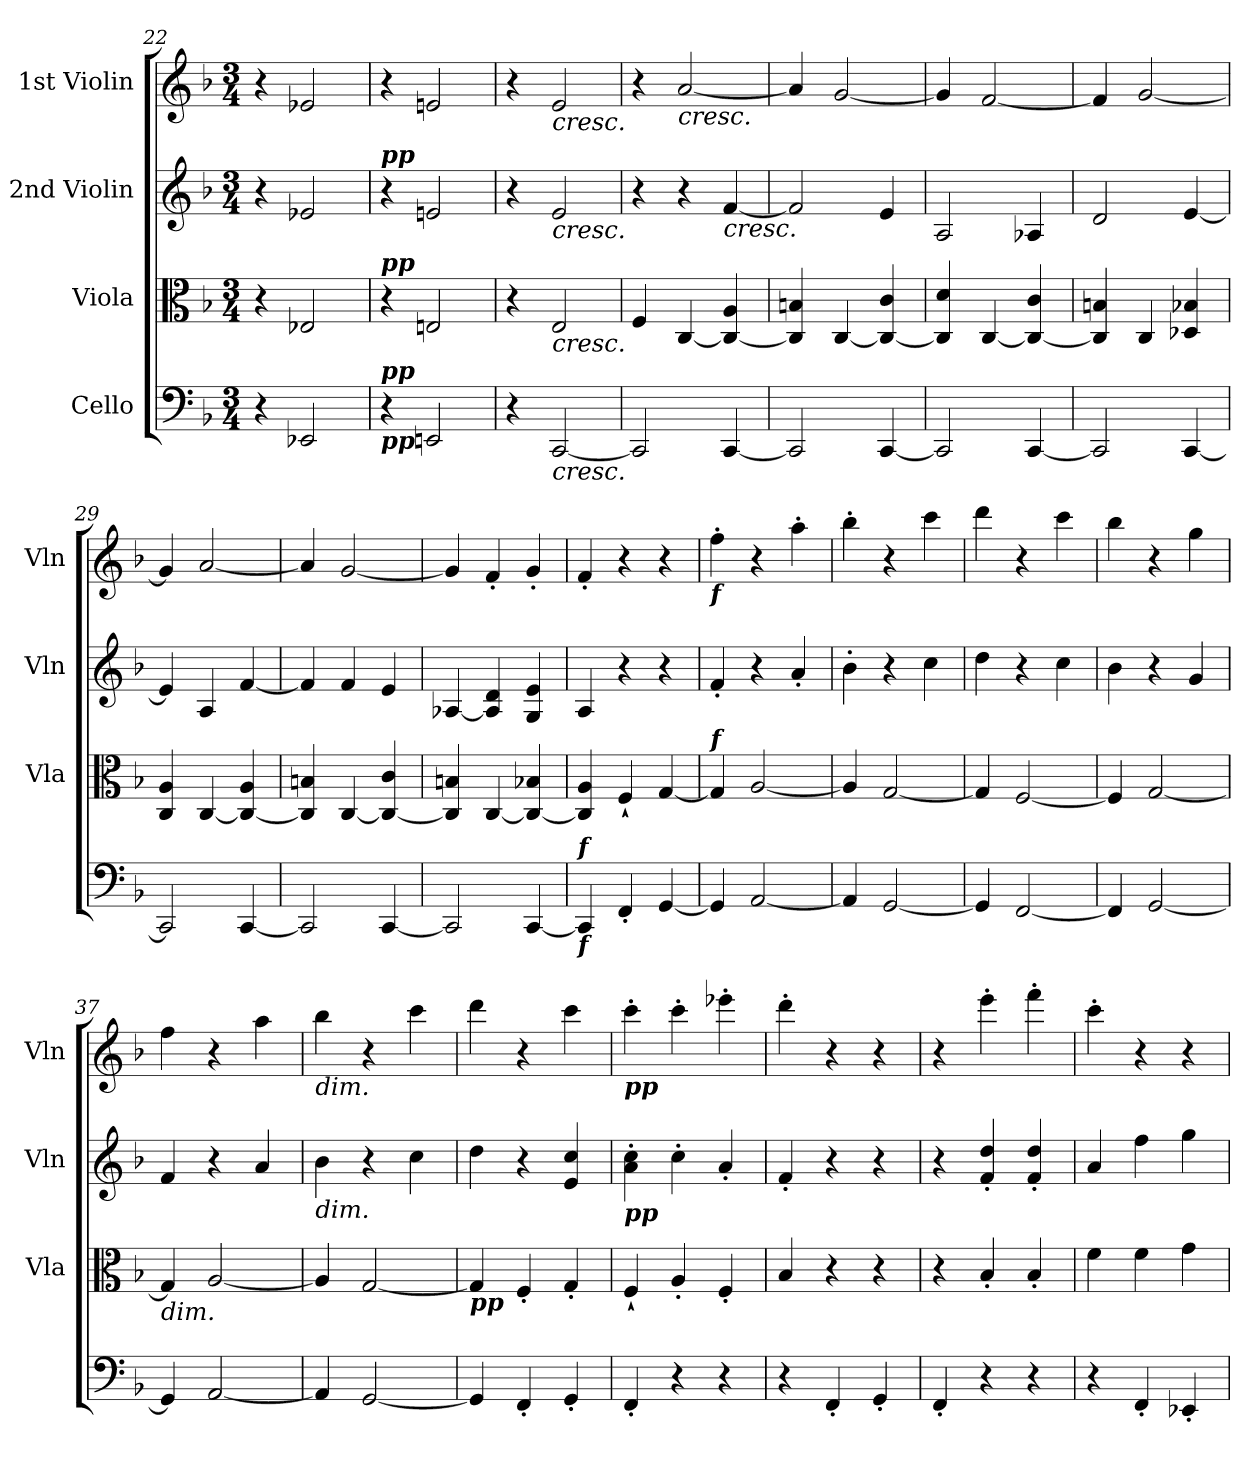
**kern	**kern	**kern	**kern
*part4	*part3	*part2	*part1
*staff4	*staff3	*staff2	*staff1
*I"Cello	*I"Viola	*I"2nd Violin	*I"1st Violin
*	*I'Vla	*I'Vln	*I'Vln
*clefF4	*clefC3	*clefG2	*clefG2
*k[b-]	*k[b-]	*k[b-]	*k[b-]
*F:	*F:	*F:	*F:
*M3/4	*M3/4	*M3/4	*M3/4
=22	=22	=22	=22
4r	4r	4r	4r
2EE-X/	2E-X/	2e-X/	2e-X/
=23	=23	=23	=23
!	!	!LO:TX:a:Bi:t=pp	!
!	!LO:TX:a:Bi:t=pp	!	!
!LO:TX:a:Bi:t=pp	!	!	!
!LO:TX:b:Bi:t=pp	!	!	!
4r	4r	4r	4r
2EEn/	2En/	2en/	2en/
!!LO:LB:g=z
=24	=24	=24	=24
4r	4r	4r	4r
!	!	!	!LO:TX:b:i:t=cresc.
!	!	!LO:TX:b:i:t=cresc.	!
!	!LO:TX:b:i:t=cresc.	!	!
!LO:TX:b:i:t=cresc.	!	!	!
[2CC/	2E/	2e/	2e/
=25	=25	=25	=25
2CC/]	4F/	4r	4r
!	!	!	!LO:TX:b:i:t=cresc.
.	[4C/	4r	[2a/
!	!	!LO:TX:b:i:t=cresc.	!
[4CC/	4C/_ 4A/	[4f/	.
=26	=26	=26	=26
2CC/]	4C/] 4Bn/	2f/]	4a/]
.	[4C/	.	[2g/
[4CC/	4C/_ 4c/	4e/	.
=27	=27	=27	=27
2CC/]	4C/] 4d/	2A/	4g/]
.	[4C/	.	[2f/
[4CC/	4C/_ 4c/	4A-X/	.
=28	=28	=28	=28
2CC/]	4C/] 4Bn/	2d/	4f/]
.	4C/	.	[2g/
[4CC/	4D-X/ 4B-X/	[4e/	.
=29	=29	=29	=29
2CC/]	4C/ 4A/	4e/]	4g/]
.	[4C/	4A/	[2a/
[4CC/	4C/_ 4A/	[4f/	.
!!LO:LB:g=z
=30	=30	=30	=30
2CC/]	4C/] 4Bn/	4f/]	4a/]
.	[4C/	4f/	[2g/
[4CC/	4C/_ 4c/	4e/	.
=31	=31	=31	=31
2CC/]	4C/] 4Bn/	[4A-X/	4g/]
.	[4C/	4A-/] 4d/	4f'/
[4CC/	4C/_ 4B-X/	4G/ 4e/	4g'/
=32	=32	=32	=32
!LO:TX:a:Bi:t=f	!	!	!
!LO:TX:b:Bi:t=f	!	!	!
4CC/]	4C/] 4A/	4A/	4f'/
4FF'/	4F''/	4r	4r
[4GG/	[4G/	4r	4r
=33	=33	=33	=33
!	!	!	!LO:TX:b:Bi:t=f
!	!LO:TX:a:Bi:t=f	!	!
4GG/]	4G/]	4f'/	4ff'\
[2AA/	[2A/	4r	4r
.	.	4a'/	4aa'\
=34	=34	=34	=34
4AA/]	4A/]	4b-'\	4bb-'\
[2GG/	[2G/	4r	4r
.	.	4cc\	4ccc\
=35	=35	=35	=35
4GG/]	4G/]	4dd\	4ddd\
[2FF/	[2F/	4r	4r
.	.	4cc\	4ccc\
!!LO:PB:g=z
=36	=36	=36	=36
4FF/]	4F/]	4b-\	4bb-\
[2GG/	[2G/	4r	4r
.	.	4g/	4gg\
=37	=37	=37	=37
!	!LO:TX:b:i:t=dim.	!	!
4GG/]	4G/]	4f/	4ff\
[2AA/	[2A/	4r	4r
.	.	4a/	4aa\
=38	=38	=38	=38
!	!	!	!LO:TX:b:i:t=dim.
!	!	!LO:TX:b:i:t=dim.	!
4AA/]	4A/]	4b-\	4bb-\
[2GG/	[2G/	4r	4r
.	.	4cc\	4ccc\
=39	=39	=39	=39
!	!LO:TX:b:Bi:t=pp	!	!
4GG/]	4G/]	4dd\	4ddd\
4FF'/	4F'/	4r	4r
4GG'/	4G'/	4e/ 4cc/	4ccc\
=40	=40	=40	=40
!	!	!	!LO:TX:b:Bi:t=pp
!	!	!LO:TX:b:Bi:t=pp	!
4FF'/	4F''/	4a\' 4cc\'	4ccc'\
4r	4A'/	4cc'\	4ccc'\
4r	4F'/	4a'/	4eee-X'\
=41	=41	=41	=41
4r	4B-/	4f'/	4ddd'\
4FF'/	4r	4r	4r
4GG'/	4r	4r	4r
!!LO:PB:g=z
=42	=42	=42	=42
4FF'/	4r	4r	4r
4r	4B-'/	4f/' 4dd/'	4eee'\
4r	4B-'/	4f/' 4dd/'	4fff'\
=43	=43	=43	=43
4r	4f\	4a/	4ccc'\
4FF'/	4f\	4ff\	4r
4EE-X'/	4g\	4gg\	4r
=	=	=	=
*-	*-	*-	*-
